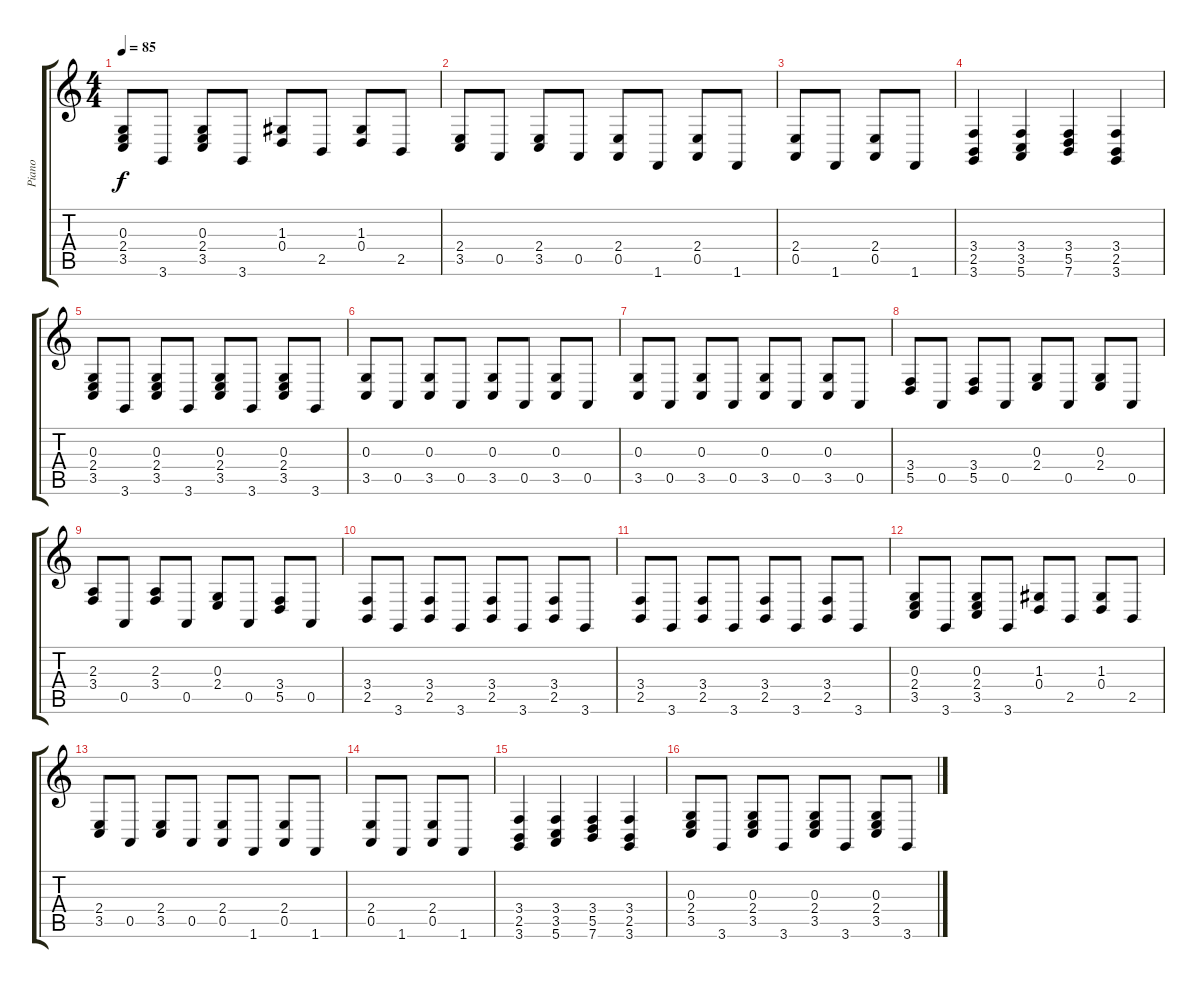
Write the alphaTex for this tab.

\track ("Piano" "Piano") {instrument electricpiano1}
\staff {score tabs}
\tuning (E4 B3 G3 D3 A2 E2) {hide}
\ts (4 4)
\tempo 85
\clef g2
\ks c
(0.3 2.4 3.5).8{dy f} 3.6.8 (0.3 2.4 3.5).8 3.6.8 (1.3 0.4).8 2.5.8 (1.3 0.4).8 2.5.8 |
(2.4 3.5).8 0.5.8 (2.4 3.5).8 0.5.8 (2.4 0.5).8 1.6.8 (2.4 0.5).8 1.6.8 |
(2.4 0.5).8 1.6.8 (2.4 0.5).8 1.6.8 |
(3.4 2.5 3.6).4 (3.4 3.5 5.6).4 (3.4 5.5 7.6).4 (3.4 2.5 3.6).4 |
(0.3 2.4 3.5).8 3.6.8 (0.3 2.4 3.5).8 3.6.8 (0.3 2.4 3.5).8 3.6.8 (0.3 2.4 3.5).8 3.6.8 |
(0.3 3.5).8 0.5.8 (0.3 3.5).8 0.5.8 (0.3 3.5).8 0.5.8 (0.3 3.5).8 0.5.8 |
(0.3 3.5).8 0.5.8 (0.3 3.5).8 0.5.8 (0.3 3.5).8 0.5.8 (0.3 3.5).8 0.5.8 |
(3.4 5.5).8 0.5.8 (3.4 5.5).8 0.5.8 (0.3 2.4).8 0.5.8 (0.3 2.4).8 0.5.8 |
(2.3 3.4).8 0.5.8 (2.3 3.4).8 0.5.8 (0.3 2.4).8 0.5.8 (3.4 5.5).8 0.5.8 |
(3.4 2.5).8 3.6.8 (3.4 2.5).8 3.6.8 (3.4 2.5).8 3.6.8 (3.4 2.5).8 3.6.8 |
(3.4 2.5).8 3.6.8 (3.4 2.5).8 3.6.8 (3.4 2.5).8 3.6.8 (3.4 2.5).8 3.6.8 |
(0.3 2.4 3.5).8 3.6.8 (0.3 2.4 3.5).8 3.6.8 (1.3 0.4).8 2.5.8 (1.3 0.4).8 2.5.8 |
(2.4 3.5).8 0.5.8 (2.4 3.5).8 0.5.8 (2.4 0.5).8 1.6.8 (2.4 0.5).8 1.6.8 |
(2.4 0.5).8 1.6.8 (2.4 0.5).8 1.6.8 |
(3.4 2.5 3.6).4 (3.4 3.5 5.6).4 (3.4 5.5 7.6).4 (3.4 2.5 3.6).4 |
(0.3 2.4 3.5).8 3.6.8 (0.3 2.4 3.5).8 3.6.8 (0.3 2.4 3.5).8 3.6.8 (0.3 2.4 3.5).8 3.6.8
